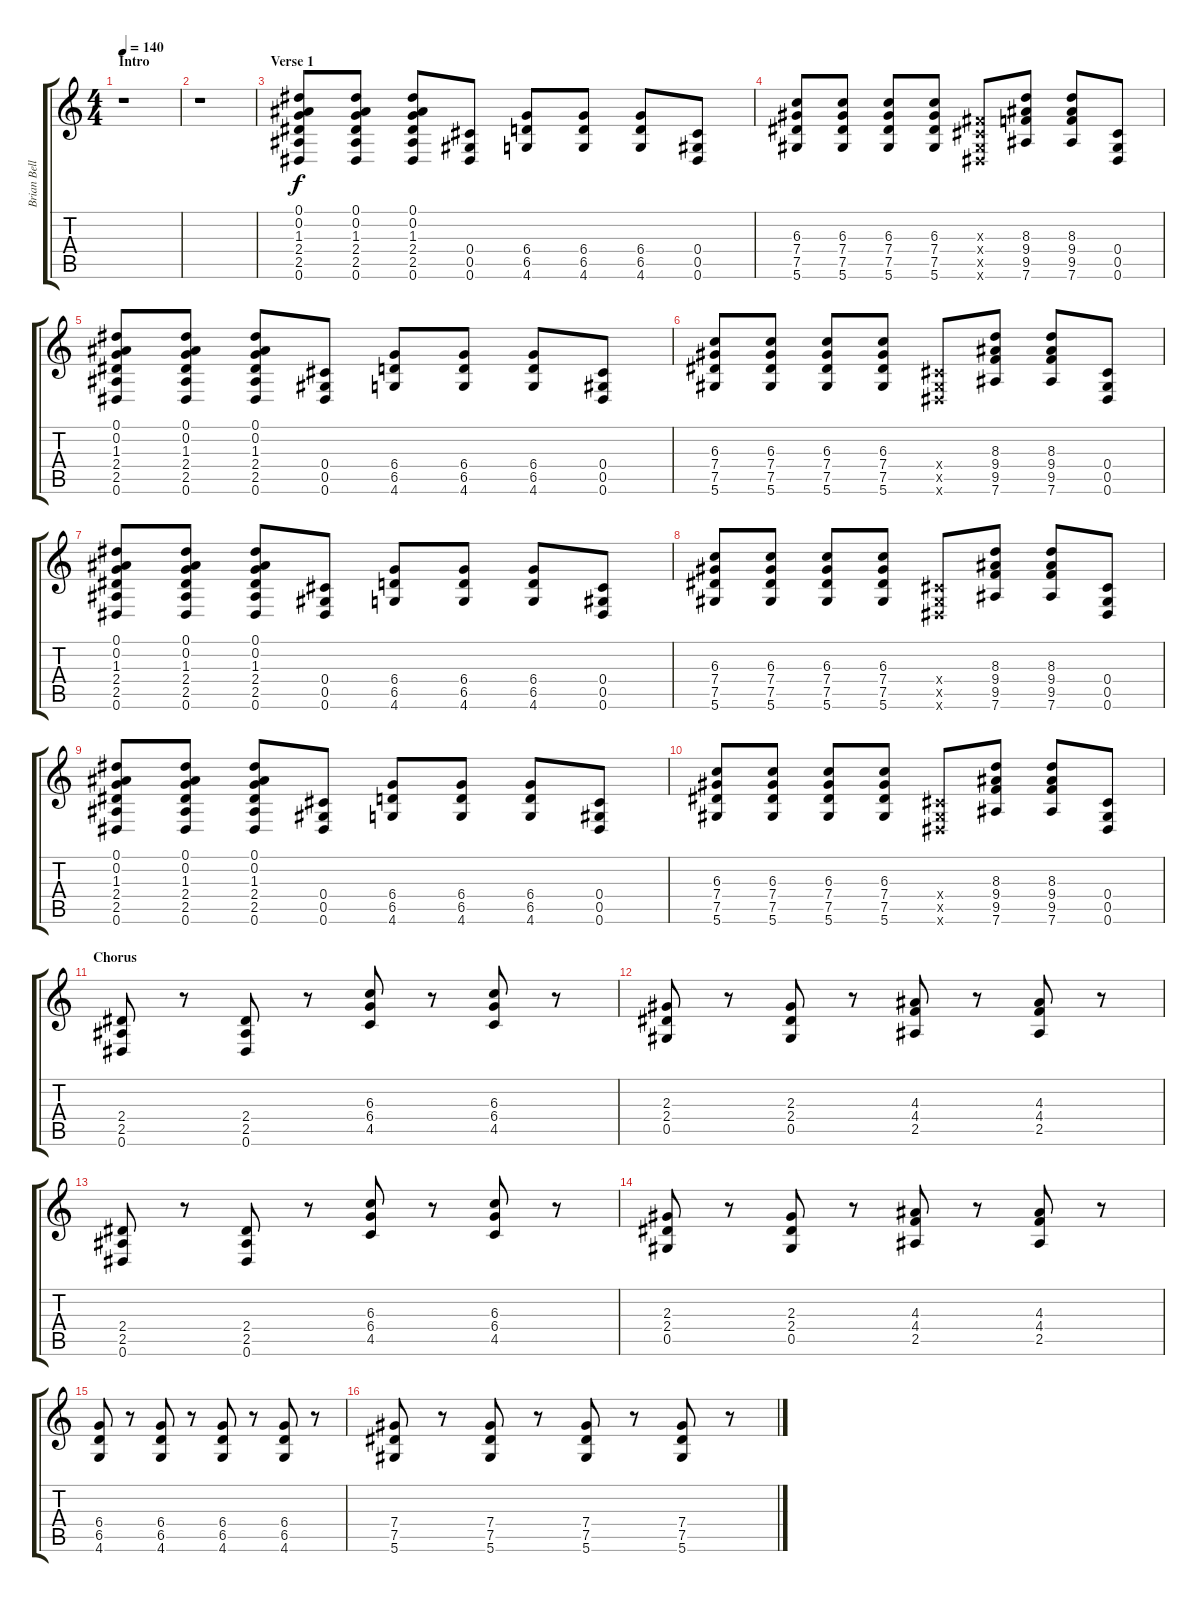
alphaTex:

\track ("Brian Bell - Guitar" "Brian Bell") {instrument overdrivenguitar}
\staff {score tabs}
\tuning (Eb4 Bb3 Gb3 Db3 Ab2 Eb2) {hide}
\ts (4 4)
\section ("" "Intro")
\tempo 140
\clef g2
\ks c
r.1{dy f instrument overdrivenguitar} |
r.1 |
\section ("" "Verse 1")
(0.1 0.2 1.3 2.4 2.5 0.6).8 (0.1 0.2 1.3 2.4 2.5 0.6).8 (0.1 0.2 1.3 2.4 2.5 0.6).8 (0.4 0.5 0.6).8 (6.4 6.5 4.6).8 (6.4 6.5 4.6).8 (6.4 6.5 4.6).8 (0.4 0.5 0.6).8 |
(6.3 7.4 7.5 5.6).8 (6.3 7.4 7.5 5.6).8 (6.3 7.4 7.5 5.6).8 (6.3 7.4 7.5 5.6).8 (0.3{x} 0.4{x} 0.5{x} 0.6{x}).8 (8.3 9.4 9.5 7.6).8 (8.3 9.4 9.5 7.6).8 (0.4 0.5 0.6).8 |
(0.1 0.2 1.3 2.4 2.5 0.6).8 (0.1 0.2 1.3 2.4 2.5 0.6).8 (0.1 0.2 1.3 2.4 2.5 0.6).8 (0.4 0.5 0.6).8 (6.4 6.5 4.6).8 (6.4 6.5 4.6).8 (6.4 6.5 4.6).8 (0.4 0.5 0.6).8 |
(6.3 7.4 7.5 5.6).8 (6.3 7.4 7.5 5.6).8 (6.3 7.4 7.5 5.6).8 (6.3 7.4 7.5 5.6).8 (0.4{x} 0.5{x} 0.6{x}).8 (8.3 9.4 9.5 7.6).8 (8.3 9.4 9.5 7.6).8 (0.4 0.5 0.6).8 |
(0.1 0.2 1.3 2.4 2.5 0.6).8 (0.1 0.2 1.3 2.4 2.5 0.6).8 (0.1 0.2 1.3 2.4 2.5 0.6).8 (0.4 0.5 0.6).8 (6.4 6.5 4.6).8 (6.4 6.5 4.6).8 (6.4 6.5 4.6).8 (0.4 0.5 0.6).8 |
(6.3 7.4 7.5 5.6).8 (6.3 7.4 7.5 5.6).8 (6.3 7.4 7.5 5.6).8 (6.3 7.4 7.5 5.6).8 (0.4{x} 0.5{x} 0.6{x}).8 (8.3 9.4 9.5 7.6).8 (8.3 9.4 9.5 7.6).8 (0.4 0.5 0.6).8 |
(0.1 0.2 1.3 2.4 2.5 0.6).8 (0.1 0.2 1.3 2.4 2.5 0.6).8 (0.1 0.2 1.3 2.4 2.5 0.6).8 (0.4 0.5 0.6).8 (6.4 6.5 4.6).8 (6.4 6.5 4.6).8 (6.4 6.5 4.6).8 (0.4 0.5 0.6).8 |
(6.3 7.4 7.5 5.6).8 (6.3 7.4 7.5 5.6).8 (6.3 7.4 7.5 5.6).8 (6.3 7.4 7.5 5.6).8 (0.4{x} 0.5{x} 0.6{x}).8 (8.3 9.4 9.5 7.6).8 (8.3 9.4 9.5 7.6).8 (0.4 0.5 0.6).8 |
\section ("" "Chorus")
(2.4 2.5 0.6).8 r.8 (2.4 2.5 0.6).8 r.8 (6.3 6.4 4.5).8 r.8 (6.3 6.4 4.5).8 r.8 |
(2.3 2.4 0.5).8 r.8 (2.3 2.4 0.5).8 r.8 (4.3 4.4 2.5).8 r.8 (4.3 4.4 2.5).8 r.8 |
(2.4 2.5 0.6).8 r.8 (2.4 2.5 0.6).8 r.8 (6.3 6.4 4.5).8 r.8 (6.3 6.4 4.5).8 r.8 |
(2.3 2.4 0.5).8 r.8 (2.3 2.4 0.5).8 r.8 (4.3 4.4 2.5).8 r.8 (4.3 4.4 2.5).8 r.8 |
(6.4 6.5 4.6).8 r.8 (6.4 6.5 4.6).8 r.8 (6.4 6.5 4.6).8 r.8 (6.4 6.5 4.6).8 r.8 |
(7.4 7.5 5.6).8 r.8 (7.4 7.5 5.6).8 r.8 (7.4 7.5 5.6).8 r.8 (7.4 7.5 5.6).8 r.8
